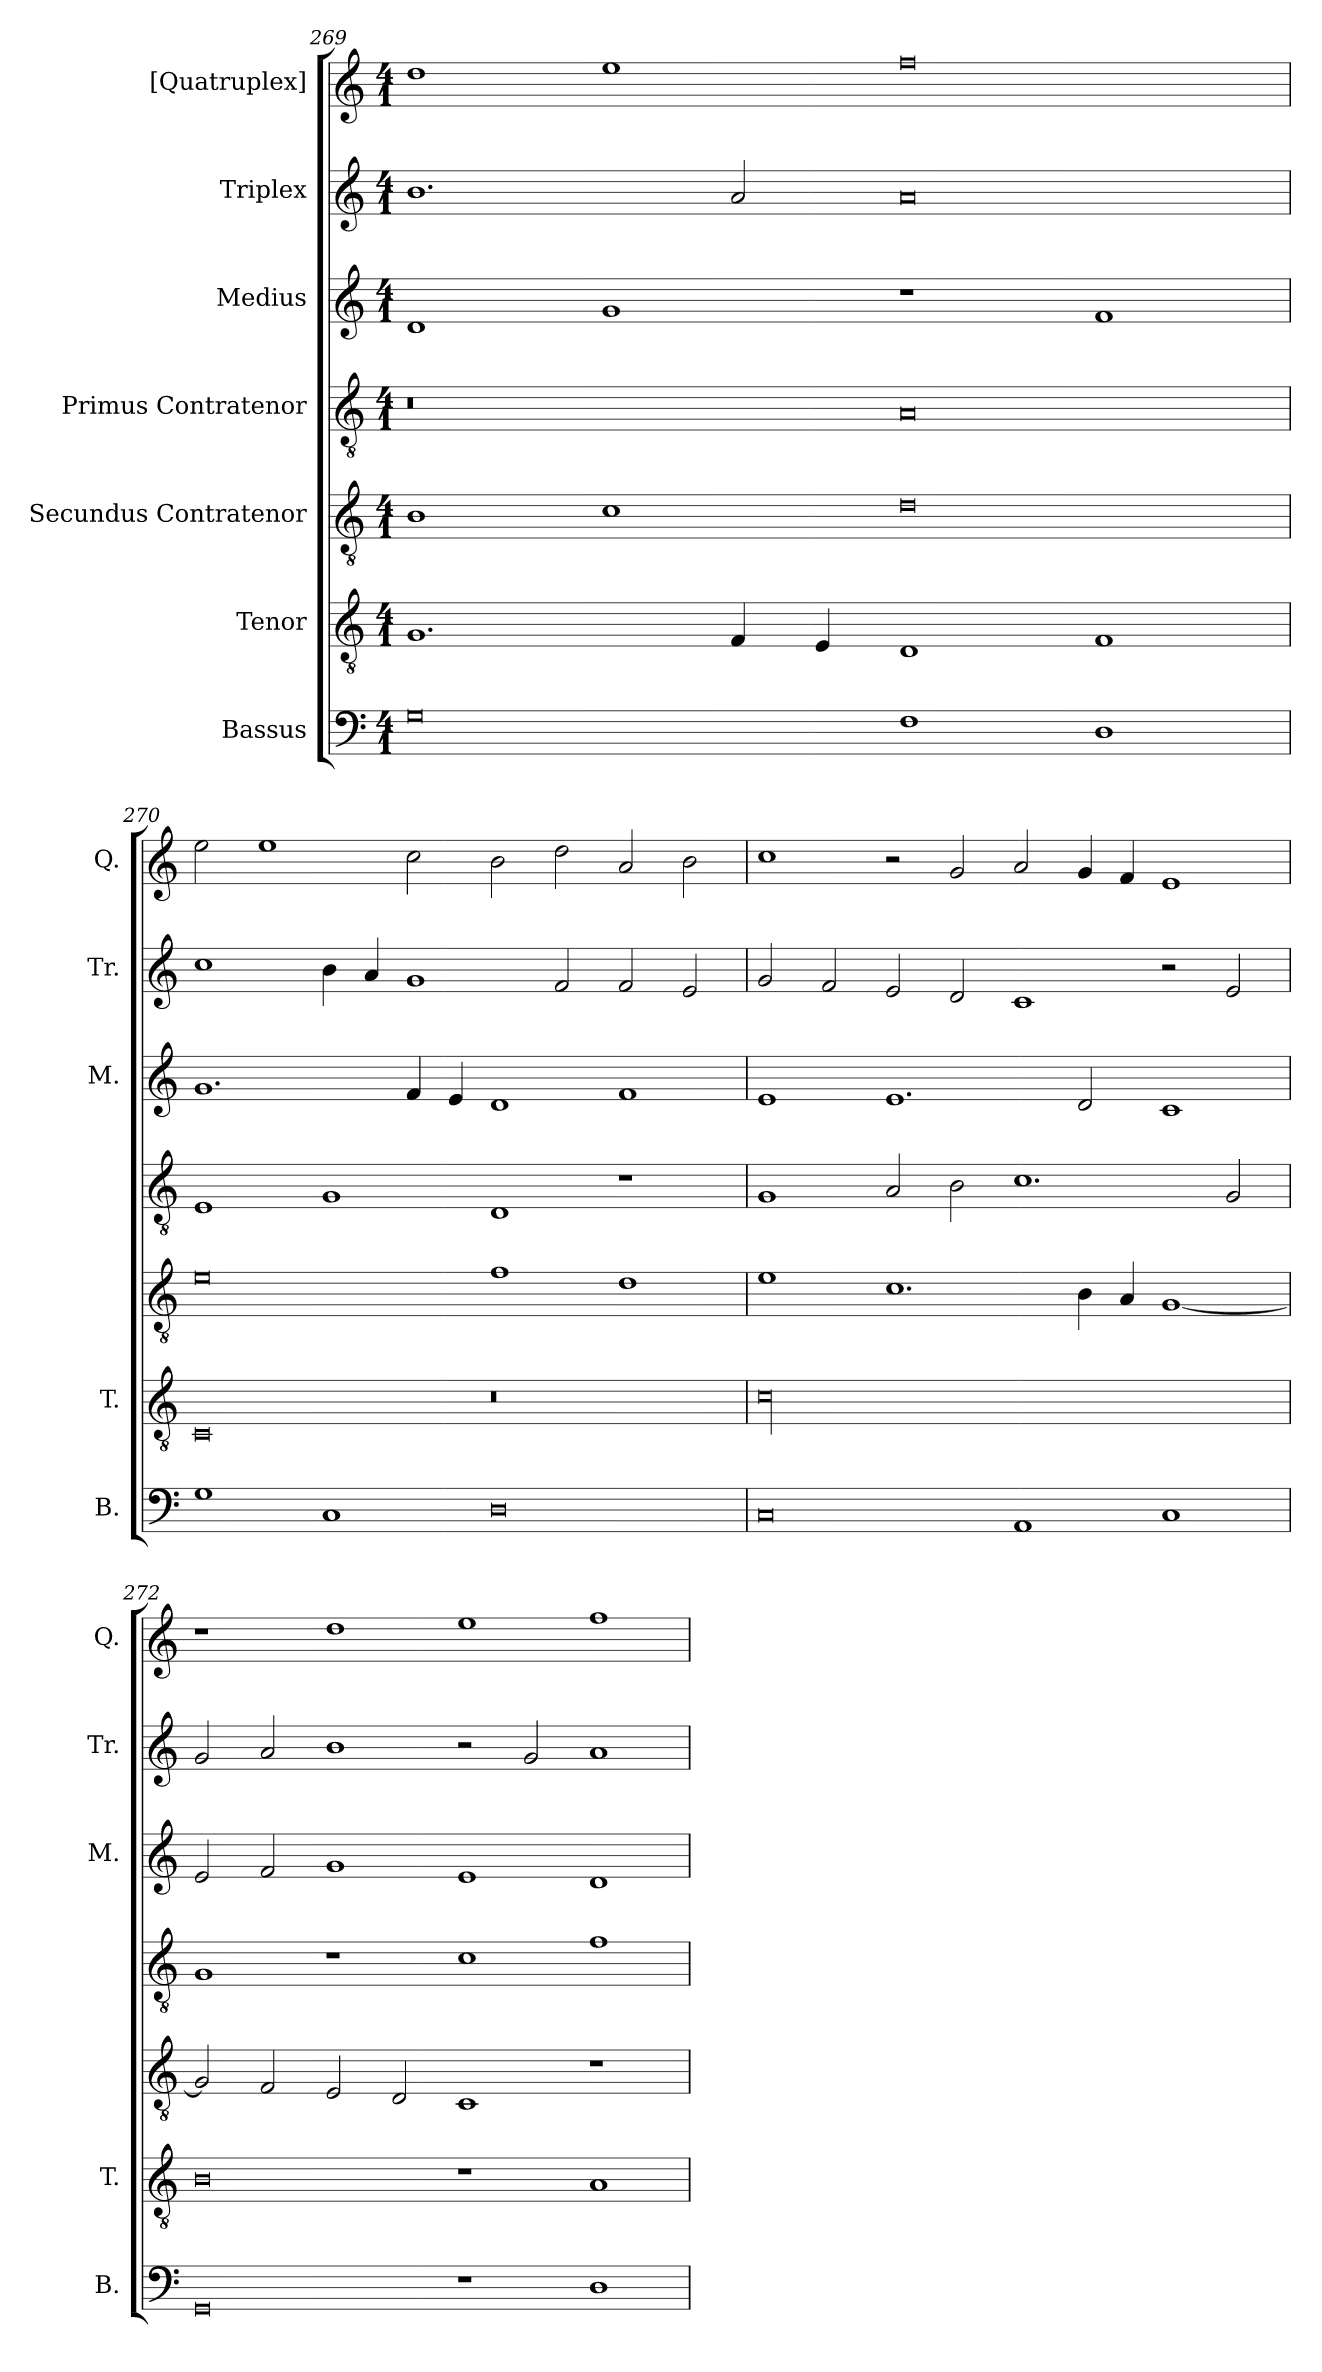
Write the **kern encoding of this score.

**kern	**kern	**kern	**kern	**kern	**kern	**kern
*part7	*part6	*part5	*part4	*part3	*part2	*part1
*staff7	*staff6	*staff5	*staff4	*staff3	*staff2	*staff1
*I"Bassus	*I"Tenor	*I"Secundus Contratenor	*I"Primus Contratenor	*I"Medius	*I"Triplex	*I"[Quatruplex]
*I'B.	*I'T.	*	*	*I'M.	*I'Tr.	*I'Q.
*clefF4	*clefGv2	*clefGv2	*clefGv2	*clefG2	*clefG2	*clefG2
*	*ITrd7c12	*ITrd7c12	*ITrd7c12	*	*	*
*k[]	*k[]	*k[]	*k[]	*k[]	*k[]	*k[]
*C:	*C:	*C:	*C:	*C:	*C:	*C:
*M4/1	*M4/1	*M4/1	*M4/1	*M4/1	*M4/1	*M4/1
=269	=269	=269	=269	=269	=269	=269
0Gi	1.GGi	1BBi	0r	1di	1.bi	1ddi
.	.	1Ci	.	1gi	.	1eei
.	4FFi/	.	.	.	2ai/	.
.	4EEi/	.	.	.	.	.
1Fi	1DDi	0Di	0AAi	1r	0ai	0ffi
1Di	1FFi	.	.	1fi	.	.
=270	=270	=270	=270	=270	=270	=270
1Gi	0CCi	0Ei	1EEi	1.gi	1cci	2eei\
.	.	.	.	.	.	1eei
1Ci	.	.	1GGi	.	4bi\	.
.	.	.	.	.	4ai/	.
.	.	.	.	4fi/	1gi	2cci\
.	.	.	.	4ei/	.	.
0Di	0r	1Fi	1DDi	1di	.	2bi\
.	.	.	.	.	2fi/	2ddi\
.	.	1Di	1r	1fi	2fi/	2ai/
.	.	.	.	.	2ei/	2bi\
!!LO:PB:g=z
=271	=271	=271	=271	=271	=271	=271
0Ci	00Ci	1Ei	1GGi	1ei	2gi/	1cci
.	.	.	.	.	2fi/	.
.	.	1.Ci	2AAi/	1.ei	2ei/	2r
.	.	.	2BBi\	.	2di/	2gi/
1AAi	.	.	1.Ci	.	1ci	2ai/
.	.	4BBi\	.	2di/	.	4gi/
.	.	4AAi/	.	.	.	4fi/
1Ci	.	[<1GGi	.	1ci	2r	1ei
.	.	.	2GGi/	.	2ei/	.
=272	=272	=272	=272	=272	=272	=272
0GGi	0BBi	2GGi/]	1GGi	2ei/	2gi/	1r
.	.	2FFi/	.	2fi/	2ai/	.
.	.	2EEi/	1r	1gi	1bi	1ddi
.	.	2DDi/	.	.	.	.
1r	1r	1CCi	1Ci	1ei	2r	1eei
.	.	.	.	.	2gi/	.
1Di	1AAi	1r	1Fi	1di	1ai	1ffi
=	=	=	=	=	=	=
*-	*-	*-	*-	*-	*-	*-
